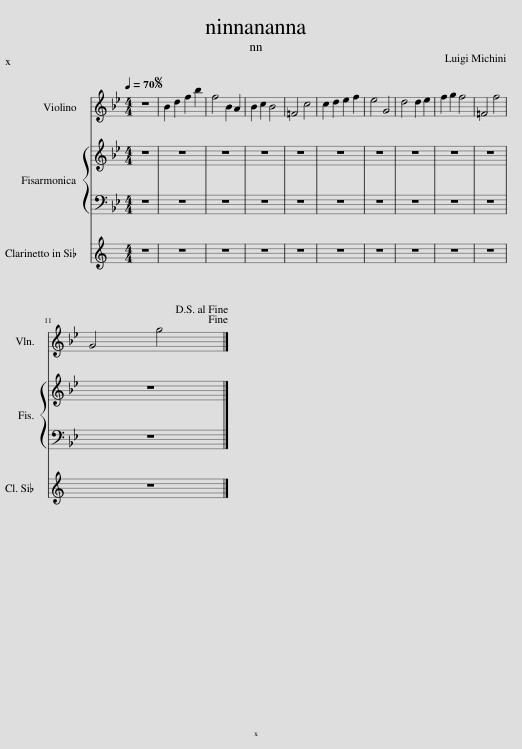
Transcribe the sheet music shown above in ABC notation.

X:1
L:1/8
Q:1/4=70
M:4/4
I:linebreak $
K:Bb
V:1 treble
V:1
 z8 |S B2 d2 f2 b2 | f4 B2 A2 | B2 c2 B4 | =F4 c4 | %5
 c2 d2 e2 f2 | e4 G4 | d4 d2 e2 | f2 g2 f4 | =F4 f4 |$ %10
 G4 g4!fine!!D.S.! |] %11
